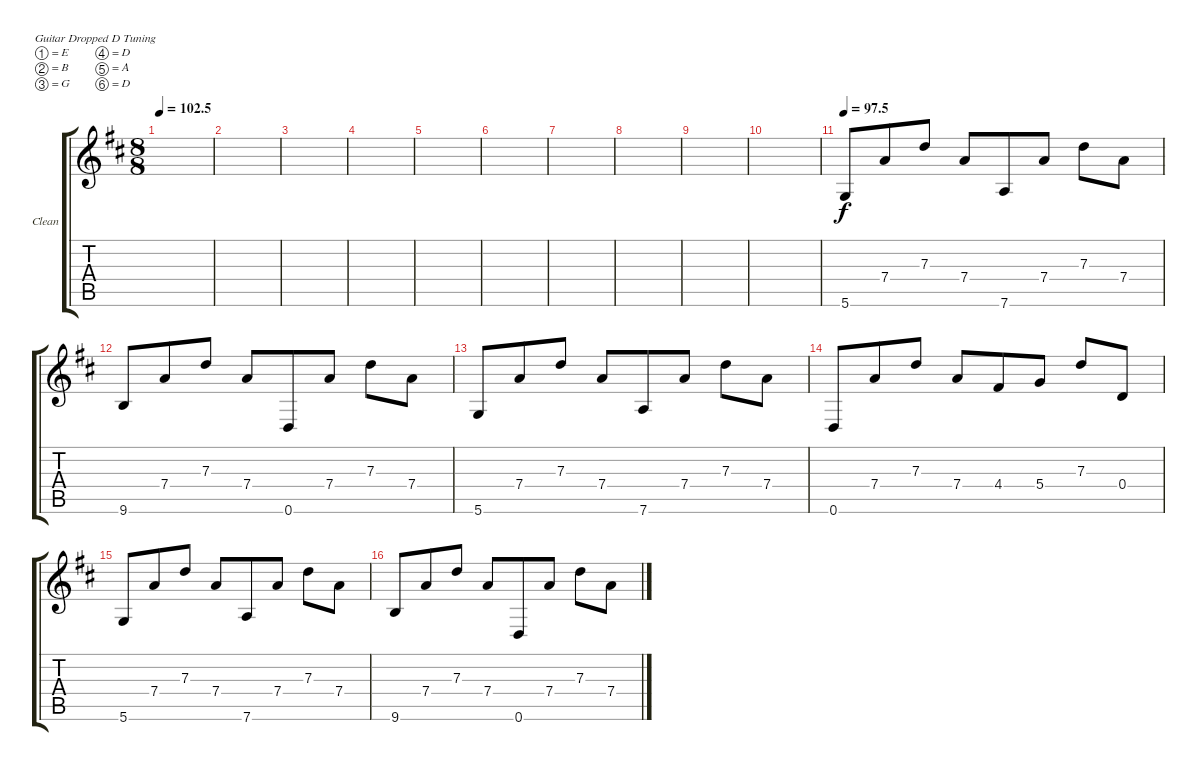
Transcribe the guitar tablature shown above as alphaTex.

\defaultSystemsLayout 4
\bracketExtendMode groupsimilarinstruments
\firstSystemTrackNameOrientation horizontal
\otherSystemsTrackNameOrientation horizontal
\track ("Guitar Clean" "Clean") {instrument electricguitarclean}
\staff {score tabs}
\tuning (E4 B3 G3 D3 A2 D2)
\ts (8 8)
\tempo
102.5
\accidentals auto
\clef g2
\ottava regular
\simile none
\scale
0.333333
\ks d
|
\scale
0.333333 |
\scale
0.333333 |
\scale
0.333333 |
\scale
0.333333 |
\scale
0.333333 |
\scale
0.333333 |
\scale
0.333333 |
\scale
0.333333 |
\scale
0.333333 |
\tempo
97.5
\scale
0.333333 5.6.8 7.4.8 7.3.8 7.4.8 7.6.8 7.4.8 7.3.8 7.4.8 |
9.6.8 7.4.8 7.3.8 7.4.8 0.6.8 7.4.8 7.3.8 7.4.8 |
5.6.8 7.4.8 7.3.8 7.4.8 7.6.8 7.4.8 7.3.8 7.4.8 |
0.6.8 7.4.8 7.3.8 7.4.8 4.4.8 5.4.8 7.3.8 0.4.8 |
5.6.8 7.4.8 7.3.8 7.4.8 7.6.8 7.4.8 7.3.8 7.4.8 |
9.6.8 7.4.8 7.3.8 7.4.8 0.6.8 7.4.8 7.3.8 7.4.8
